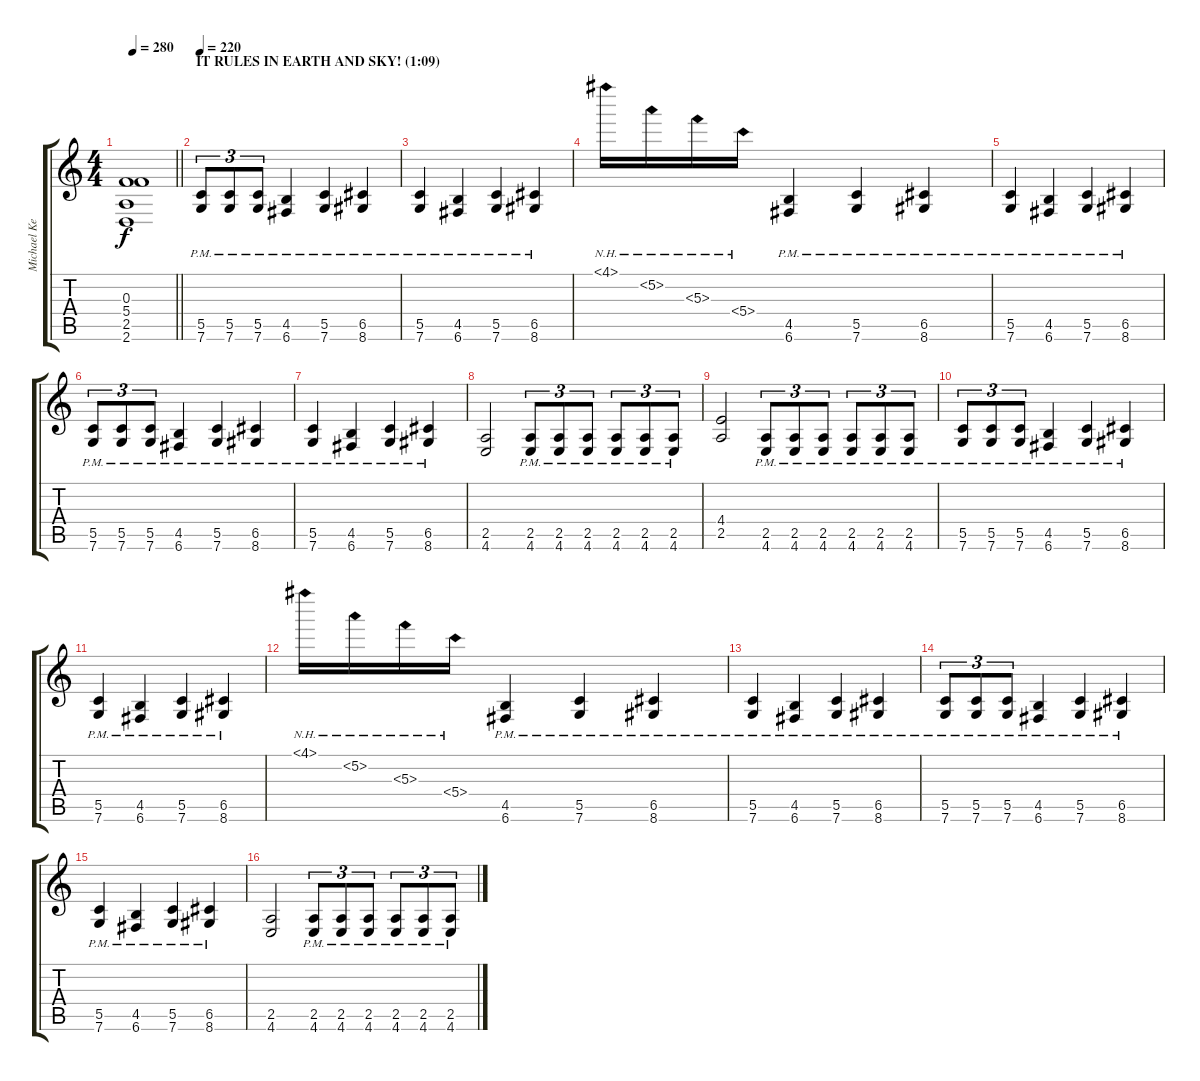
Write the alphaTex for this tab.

\track ("Michael Keene [Rhythm]" "Michael Ke") {instrument overdrivenguitar}
\staff {score tabs}
\tuning (D4 A3 F3 C3 G2 C2) {hide}
\ts (4 4)
\tempo 280
\clef g2
\barLineRight lightlight
\ks c
(0.3{t} 5.4{t} 2.5{t} 2.6{t}).1{dy f} |
\section ("" "IT RULES IN EARTH AND SKY! (1:09)")
\tempo 220
(5.5{pm} 7.6{pm}).8{tu (3 2)} (5.5{pm} 7.6{pm}).8{tu (3 2)} (5.5{pm} 7.6{pm}).8{tu (3 2)} (4.5{pm} 6.6{pm}).4 (5.5{pm} 7.6{pm}).4 (6.5{pm} 8.6{pm}).4 |
(5.5{pm} 7.6{pm}).4 (4.5{pm} 6.6{pm}).4 (5.5{pm} 7.6{pm}).4 (6.5{pm} 8.6{pm}).4 |
4.1{nh}.16 5.2{nh}.16 5.3{nh}.16 5.4{nh}.16 (4.5{pm} 6.6{pm}).4 (5.5{pm} 7.6{pm}).4 (6.5{pm} 8.6{pm}).4 |
(5.5{pm} 7.6{pm}).4 (4.5{pm} 6.6{pm}).4 (5.5{pm} 7.6{pm}).4 (6.5{pm} 8.6{pm}).4 |
(5.5{pm} 7.6{pm}).8{tu (3 2)} (5.5{pm} 7.6{pm}).8{tu (3 2)} (5.5{pm} 7.6{pm}).8{tu (3 2)} (4.5{pm} 6.6{pm}).4 (5.5{pm} 7.6{pm}).4 (6.5{pm} 8.6{pm}).4 |
(5.5{pm} 7.6{pm}).4 (4.5{pm} 6.6{pm}).4 (5.5{pm} 7.6{pm}).4 (6.5{pm} 8.6{pm}).4 |
(2.5 4.6).2 (2.5{pm} 4.6{pm}).8{tu (3 2)} (2.5{pm} 4.6{pm}).8{tu (3 2)} (2.5{pm} 4.6{pm}).8{tu (3 2)} (2.5{pm} 4.6{pm}).8{tu (3 2)} (2.5{pm} 4.6{pm}).8{tu (3 2)} (2.5{pm} 4.6{pm}).8{tu (3 2)} |
(4.4 2.5).2 (2.5{pm} 4.6{pm}).8{tu (3 2)} (2.5{pm} 4.6{pm}).8{tu (3 2)} (2.5{pm} 4.6{pm}).8{tu (3 2)} (2.5{pm} 4.6{pm}).8{tu (3 2)} (2.5{pm} 4.6{pm}).8{tu (3 2)} (2.5{pm} 4.6{pm}).8{tu (3 2)} |
(5.5{pm} 7.6{pm}).8{tu (3 2)} (5.5{pm} 7.6{pm}).8{tu (3 2)} (5.5{pm} 7.6{pm}).8{tu (3 2)} (4.5{pm} 6.6{pm}).4 (5.5{pm} 7.6{pm}).4 (6.5{pm} 8.6{pm}).4 |
(5.5{pm} 7.6{pm}).4 (4.5{pm} 6.6{pm}).4 (5.5{pm} 7.6{pm}).4 (6.5{pm} 8.6{pm}).4 |
4.1{nh}.16 5.2{nh}.16 5.3{nh}.16 5.4{nh}.16 (4.5{pm} 6.6{pm}).4 (5.5{pm} 7.6{pm}).4 (6.5{pm} 8.6{pm}).4 |
(5.5{pm} 7.6{pm}).4 (4.5{pm} 6.6{pm}).4 (5.5{pm} 7.6{pm}).4 (6.5{pm} 8.6{pm}).4 |
(5.5{pm} 7.6{pm}).8{tu (3 2)} (5.5{pm} 7.6{pm}).8{tu (3 2)} (5.5{pm} 7.6{pm}).8{tu (3 2)} (4.5{pm} 6.6{pm}).4 (5.5{pm} 7.6{pm}).4 (6.5{pm} 8.6{pm}).4 |
(5.5{pm} 7.6{pm}).4 (4.5{pm} 6.6{pm}).4 (5.5{pm} 7.6{pm}).4 (6.5{pm} 8.6{pm}).4 |
(2.5 4.6).2 (2.5{pm} 4.6{pm}).8{tu (3 2)} (2.5{pm} 4.6{pm}).8{tu (3 2)} (2.5{pm} 4.6{pm}).8{tu (3 2)} (2.5{pm} 4.6{pm}).8{tu (3 2)} (2.5{pm} 4.6{pm}).8{tu (3 2)} (2.5{pm} 4.6{pm}).8{tu (3 2)}
